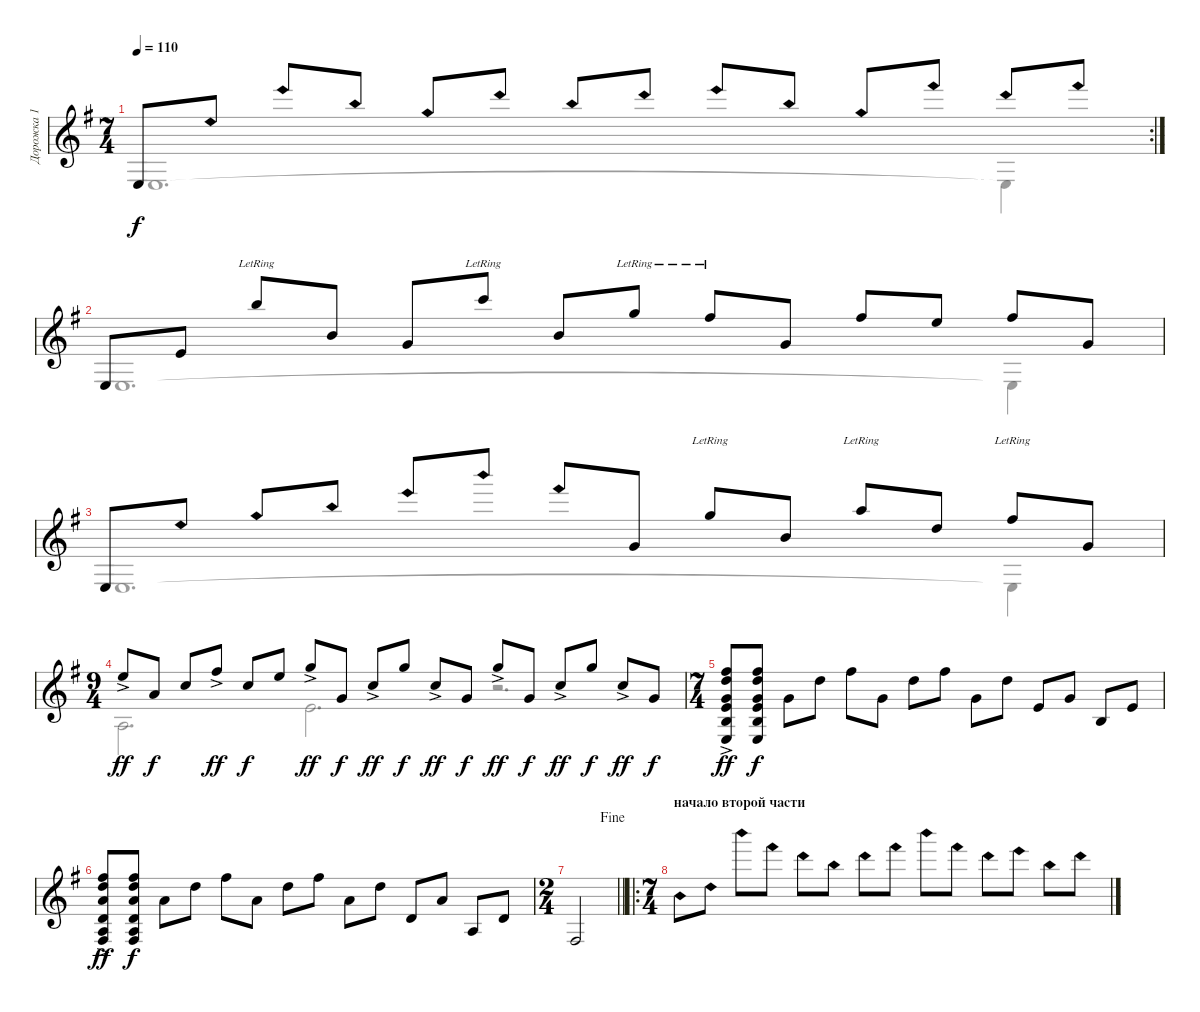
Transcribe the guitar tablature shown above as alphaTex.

\track ("Дорожка 1" "Дорожка 1") {instrument acousticguitarnylon}
\staff {score}
\tuning (E4 B3 G3 D3 A2 E2) {hide}
\voice
\rc 2
\ts (7 4)
\tempo 110
\clef g2
\ks eminor
0.6.8{dy f} 7.5{nh}.8 12.1{nh}.8 12.2{nh}.8 12.3{nh}.8 7.3{nh}.8 12.2{nh}.8 7.3{nh}.8 12.1{nh}.8 12.2{nh}.8 12.3{nh}.8 7.2{nh}.8 7.3{nh}.8 7.2{nh}.8 |
0.6.8 2.4.8 7.1{lr}.8 0.2.8 0.3.8 8.1{lr}.8 0.2.8 3.1{lr}.8 7.2{lr}.8 0.3.8 7.2.8 0.1.8 7.2.8 0.3.8 |
0.6.8 7.5{nh}.8 12.3{nh}.8 12.2{nh}.8 12.1{nh}.8 7.1{nh}.8 7.2{nh}.8 0.3.8 3.1{lr}.8 0.2.8 5.1{lr}.8 3.2.8 2.1{lr}.8 0.3.8 |
\ts (9 4)
0.1{ac}.8{dy ff} 2.3.8{dy f} 1.2.8 2.1{ac}.8{dy ff} 1.2.8{dy f} 0.1.8 3.1{ac}.8{dy ff} 0.3.8{dy f} 1.2{ac}.8{dy ff} 3.1.8{dy f} 1.2{ac}.8{dy ff} 0.3.8{dy f} 3.1{ac}.8{dy ff} 0.3.8{dy f} 1.2{ac}.8{dy ff} 3.1.8{dy f} 1.2{ac}.8{dy ff} 0.3.8{dy f} |
\ts (7 4)
(2.1{ac pm} 3.2{ac pm} 0.3{ac pm} 2.4{ac pm} 2.5{ac pm} 0.6{ac pm}).8{dy ff} (2.1{pm} 3.2{pm} 0.3{pm} 2.4{pm} 2.5{pm} 0.6{pm}).8{dy f} 0.3.8 3.2.8 2.1.8 0.3.8 3.2.8 2.1.8 0.3.8 3.2.8 2.4.8 0.3.8 2.5.8 2.4.8 |
(2.1{ac pm} 3.2{ac pm} 2.3{ac pm} 0.4{ac pm} 0.5{ac pm} 2.6{ac pm}).8{dy ff} (2.1{pm} 3.2{pm} 2.3{pm} 0.4{pm} 0.5{pm} 2.6{pm}).8{dy f} 2.3.8 3.2.8 2.1.8 2.3.8 3.2.8 2.1.8 2.3.8 3.2.8 0.4.8 2.3.8 0.5.8 0.4.8 |
\ts (2 4)
\jump fine
\barLineRight lightlight
2.6.2 |
\ro
\ts (7 4)
\section ("" "начало второй части")
7.6{nh}.8 12.4{nh}.8 7.1{nh}.8 7.2{nh}.8 7.3{nh}.8 12.2{nh}.8 7.3{nh}.8 7.2{nh}.8 7.1{nh}.8 7.2{nh}.8 7.3{nh}.8 12.1{nh}.8 12.2{nh}.8 7.3{nh}.8
\voice
\clef g2
\ottava regular
\simile none
\ks eminor
0.6.1{d dy f} 0.6{t}.4 |
0.6.1{d} 0.6{t}.4 |
0.6.1{d} 0.6{t}.4 |
0.5.2{d} 2.4.2{d} r.2{d} |
|
|
\barLineRight lightlight
|
